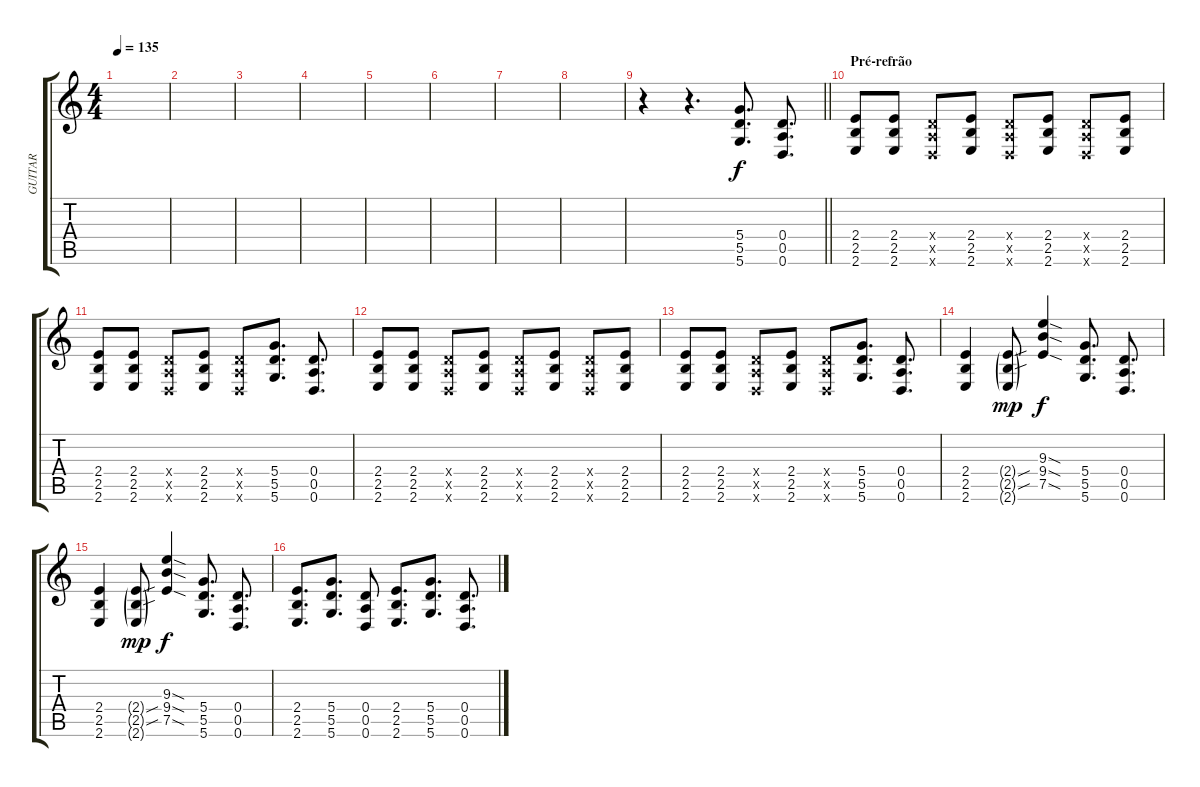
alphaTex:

\track ("GUITAR" "GUITAR") {instrument distortionguitar}
\staff {score tabs}
\tuning (E4 B3 G3 D3 A2 D2) {hide}
\ts (4 4)
\tempo 135
\clef g2
\ks c
|
|
|
|
|
|
|
|
\barLineRight lightlight
r.4 r.4{d} (5.4 5.5 5.6).8{d} (0.4 0.5 0.6).8{d} |
\section ("" "Pré-refrão")
(2.4 2.5 2.6).8 (2.4 2.5 2.6).8 (0.4{x} 0.5{x} 0.6{x}).8 (2.4 2.5 2.6).8 (0.4{x} 0.5{x} 0.6{x}).8 (2.4 2.5 2.6).8 (0.4{x} 0.5{x} 0.6{x}).8 (2.4 2.5 2.6).8 |
(2.4 2.5 2.6).8 (2.4 2.5 2.6).8 (0.4{x} 0.5{x} 0.6{x}).8 (2.4 2.5 2.6).8 (0.4{x} 0.5{x} 0.6{x}).8 (5.4 5.5 5.6).8{d} (0.4 0.5 0.6).8{d} |
(2.4 2.5 2.6).8 (2.4 2.5 2.6).8 (0.4{x} 0.5{x} 0.6{x}).8 (2.4 2.5 2.6).8 (0.4{x} 0.5{x} 0.6{x}).8 (2.4 2.5 2.6).8 (0.4{x} 0.5{x} 0.6{x}).8 (2.4 2.5 2.6).8 |
(2.4 2.5 2.6).8 (2.4 2.5 2.6).8 (0.4{x} 0.5{x} 0.6{x}).8 (2.4 2.5 2.6).8 (0.4{x} 0.5{x} 0.6{x}).8 (5.4 5.5 5.6).8{d} (0.4 0.5 0.6).8{d} |
(2.4 2.5 2.6).4 (2.4{sou g} 2.5{sou g} 2.6{g}).8{dy mp} (9.3{sod} 9.4{sod} 7.5{sod}).4{dy f} (5.4 5.5 5.6).8{d} (0.4 0.5 0.6).8{d} |
(2.4 2.5 2.6).4 (2.4{sou g} 2.5{sou g} 2.6{g}).8{dy mp} (9.3{sod} 9.4{sod} 7.5{sod}).4{dy f} (5.4 5.5 5.6).8{d} (0.4 0.5 0.6).8{d} |
(2.4 2.5 2.6).8{d} (5.4 5.5 5.6).8{d} (0.4 0.5 0.6).8 (2.4 2.5 2.6).8{d} (5.4 5.5 5.6).8{d} (0.4 0.5 0.6).8{d}
